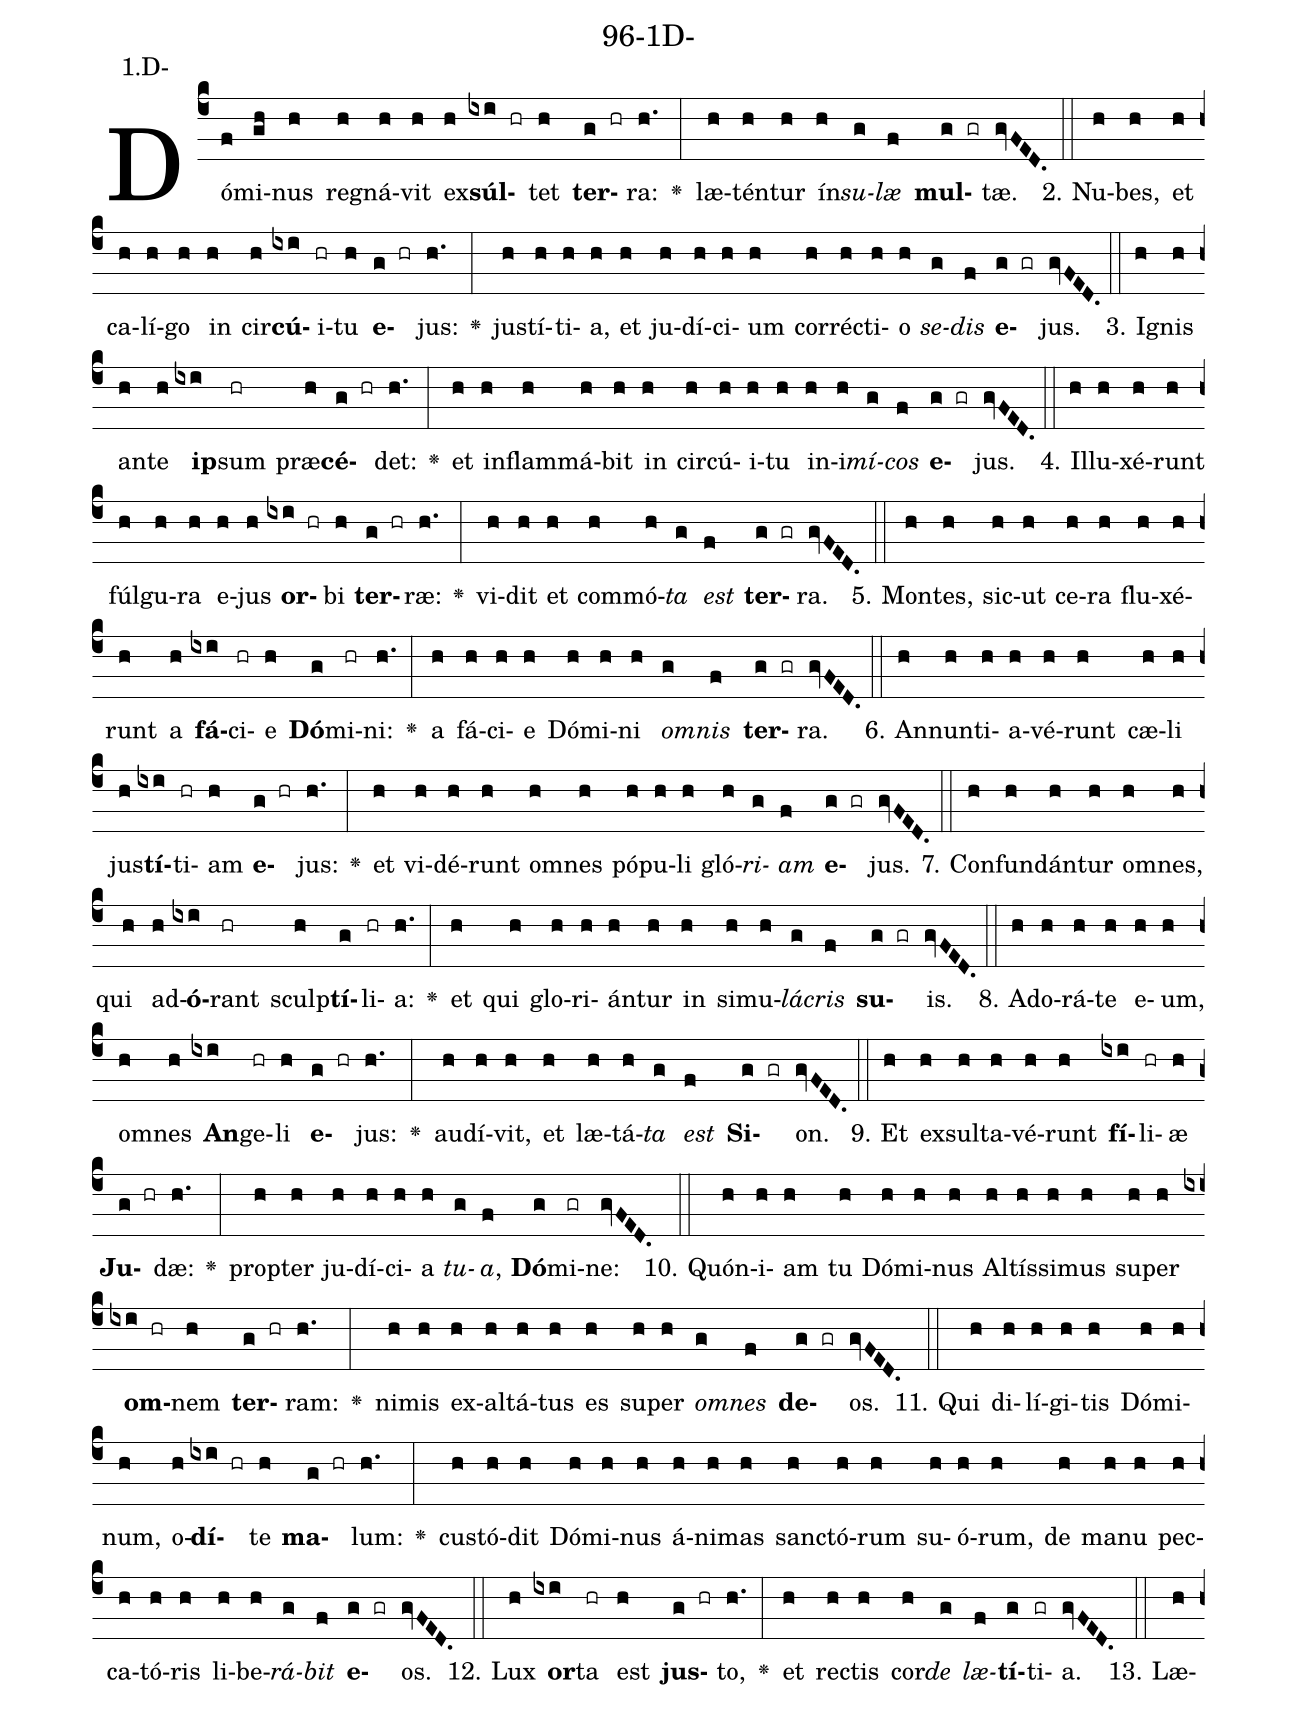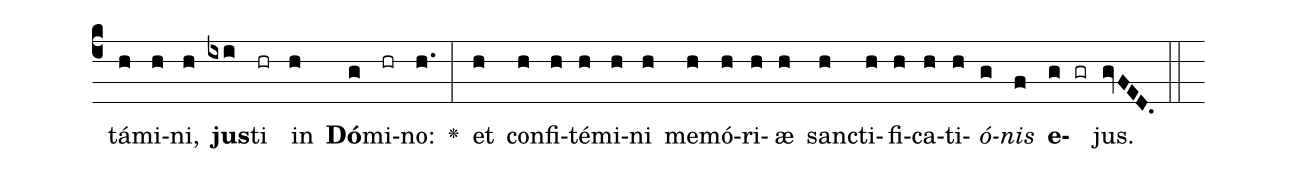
name: 96-1D-;
annotation: 1.D-;
%%
(c4)Dó(f)mi(gh)nus(h) re(h)gná(h)vit(h) ex(h)<b>súl</b>(ixi hr)tet(h) <b>ter</b>(g hr)ra:(h.) <v>\greheightstar</v>(:) læ(h)tén(h)tur(h) ín(h)<i>su</i>(g)<i>læ</i>(f) <b>mul</b>(g gr)tæ.(gvFED.) (::)
2. Nu(h)bes,(h) et(h) ca(h)lí(h)go(h) in(h) cir(h)<b>cú</b>(ixi)i(hr)tu(h) <b>e</b>(g hr)jus:(h.) <v>\greheightstar</v>(:) jus(h)tí(h)ti(h)a,(h) et(h) ju(h)dí(h)ci(h)um(h) cor(h)réc(h)ti(h)o(h) <i>se</i>(g)<i>dis</i>(f) <b>e</b>(g gr)jus.(gvFED.) (::)
3. I(h)gnis(h) an(h)te(h) <b>ip</b>(ixi)sum(hr) præ(h)<b>cé</b>(g hr)det:(h.) <v>\greheightstar</v>(:) et(h) in(h)flam(h)má(h)bit(h) in(h) cir(h)cú(h)i(h)tu(h) in(h)i(h)<i>mí</i>(g)<i>cos</i>(f) <b>e</b>(g gr)jus.(gvFED.) (::)
4. Il(h)lu(h)xé(h)runt(h) fúl(h)gu(h)ra(h) e(h)jus(h) <b>or</b>(ixi hr)bi(h) <b>ter</b>(g hr)ræ:(h.) <v>\greheightstar</v>(:) vi(h)dit(h) et(h) com(h)mó(h)<i>ta</i>(g) <i>est</i>(f) <b>ter</b>(g gr)ra.(gvFED.) (::)
5. Mon(h)tes,(h) sic(h)ut(h) ce(h)ra(h) flu(h)xé(h)runt(h) a(h) <b>fá</b>(ixi)ci(hr)e(h) <b>Dó</b>(g)mi(hr)ni:(h.) <v>\greheightstar</v>(:) a(h) fá(h)ci(h)e(h) Dó(h)mi(h)ni(h) <i>om</i>(g)<i>nis</i>(f) <b>ter</b>(g gr)ra.(gvFED.) (::)
6. An(h)nun(h)ti(h)a(h)vé(h)runt(h) cæ(h)li(h) jus(h)<b>tí</b>(ixi)ti(hr)am(h) <b>e</b>(g hr)jus:(h.) <v>\greheightstar</v>(:) et(h) vi(h)dé(h)runt(h) om(h)nes(h) pó(h)pu(h)li(h) gló(h)<i>ri</i>(g)<i>am</i>(f) <b>e</b>(g gr)jus.(gvFED.) (::)
7. Con(h)fun(h)dán(h)tur(h) om(h)nes,(h) qui(h) ad(h)<b>ó</b>(ixi)rant(hr) sculp(h)<b>tí</b>(g)li(hr)a:(h.) <v>\greheightstar</v>(:) et(h) qui(h) glo(h)ri(h)án(h)tur(h) in(h) si(h)mu(h)<i>lá</i>(g)<i>cris</i>(f) <b>su</b>(g gr)is.(gvFED.) (::)
8. Ad(h)o(h)rá(h)te(h) e(h)um,(h) om(h)nes(h) <b>An</b>(ixi)ge(hr)li(h) <b>e</b>(g hr)jus:(h.) <v>\greheightstar</v>(:) au(h)dí(h)vit,(h) et(h) læ(h)tá(h)<i>ta</i>(g) <i>est</i>(f) <b>Si</b>(g gr)on.(gvFED.) (::)
9. Et(h) ex(h)sul(h)ta(h)vé(h)runt(h) <b>fí</b>(ixi)li(hr)æ(h) <b>Ju</b>(g hr)dæ:(h.) <v>\greheightstar</v>(:) prop(h)ter(h) ju(h)dí(h)ci(h)a(h) <i>tu</i>(g)<i>a</i>,(f) <b>Dó</b>(g)mi(gr)ne:(gvFED.) (::)
10. Quón(h)i(h)am(h) tu(h) Dó(h)mi(h)nus(h) Al(h)tís(h)si(h)mus(h) su(h)per(h) <b>om</b>(ixi hr)nem(h) <b>ter</b>(g hr)ram:(h.) <v>\greheightstar</v>(:) ni(h)mis(h) ex(h)al(h)tá(h)tus(h) es(h) su(h)per(h) <i>om</i>(g)<i>nes</i>(f) <b>de</b>(g gr)os.(gvFED.) (::)
11. Qui(h) di(h)lí(h)gi(h)tis(h) Dó(h)mi(h)num,(h) o(h)<b>dí</b>(ixi hr)te(h) <b>ma</b>(g hr)lum:(h.) <v>\greheightstar</v>(:) cus(h)tó(h)dit(h) Dó(h)mi(h)nus(h) á(h)ni(h)mas(h) sanc(h)tó(h)rum(h) su(h)ó(h)rum,(h) de(h) ma(h)nu(h) pec(h)ca(h)tó(h)ris(h) li(h)be(h)<i>rá</i>(g)<i>bit</i>(f) <b>e</b>(g gr)os.(gvFED.) (::)
12. Lux(h) <b>or</b>(ixi)ta(hr) est(h) <b>jus</b>(g hr)to,(h.) <v>\greheightstar</v>(:) et(h) rec(h)tis(h) cor(h)<i>de</i>(g) <i>læ</i>(f)<b>tí</b>(g)ti(gr)a.(gvFED.) (::)
13. Læ(h)tá(h)mi(h)ni,(h) <b>jus</b>(ixi)ti(hr) in(h) <b>Dó</b>(g)mi(hr)no:(h.) <v>\greheightstar</v>(:) et(h) con(h)fi(h)té(h)mi(h)ni(h) me(h)mó(h)ri(h)æ(h) sanc(h)ti(h)fi(h)ca(h)ti(h)<i>ó</i>(g)<i>nis</i>(f) <b>e</b>(g gr)jus.(gvFED.) (::)
